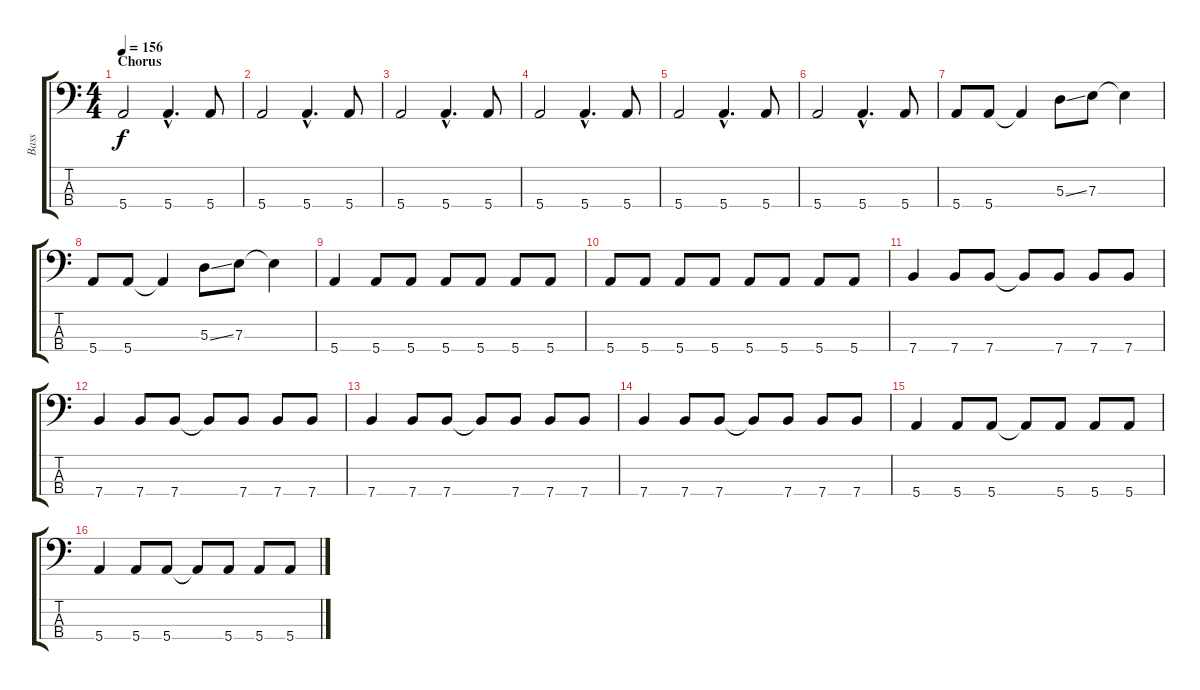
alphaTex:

\track ("Bass" "Bass") {instrument electricbasspick}
\staff {score tabs}
\tuning (G2 D2 A1 E1) {hide}
\ts (4 4)
\section ("" "Chorus")
\tempo 156
\clef f4
\ks c
5.4.2{dy f} 5.4{hac}.4{d} 5.4.8 |
5.4.2 5.4{hac}.4{d} 5.4.8 |
5.4.2 5.4{hac}.4{d} 5.4.8 |
5.4.2 5.4{hac}.4{d} 5.4.8 |
5.4.2 5.4{hac}.4{d} 5.4.8 |
5.4.2 5.4{hac}.4{d} 5.4.8 |
5.4.8 5.4.8 5.4{t}.4 5.3{ss}.8 7.3.8 7.3{t}.4 |
5.4.8 5.4.8 5.4{t}.4 5.3{ss}.8 7.3.8 7.3{t}.4 |
5.4.4 5.4.8 5.4.8 5.4.8 5.4.8 5.4.8 5.4.8 |
5.4.8 5.4.8 5.4.8 5.4.8 5.4.8 5.4.8 5.4.8 5.4.8 |
7.4.4 7.4.8 7.4.8 7.4{t}.8 7.4.8 7.4.8 7.4.8 |
7.4.4 7.4.8 7.4.8 7.4{t}.8 7.4.8 7.4.8 7.4.8 |
7.4.4 7.4.8 7.4.8 7.4{t}.8 7.4.8 7.4.8 7.4.8 |
7.4.4 7.4.8 7.4.8 7.4{t}.8 7.4.8 7.4.8 7.4.8 |
5.4.4 5.4.8 5.4.8 5.4{t}.8 5.4.8 5.4.8 5.4.8 |
5.4.4 5.4.8 5.4.8 5.4{t}.8 5.4.8 5.4.8 5.4.8
